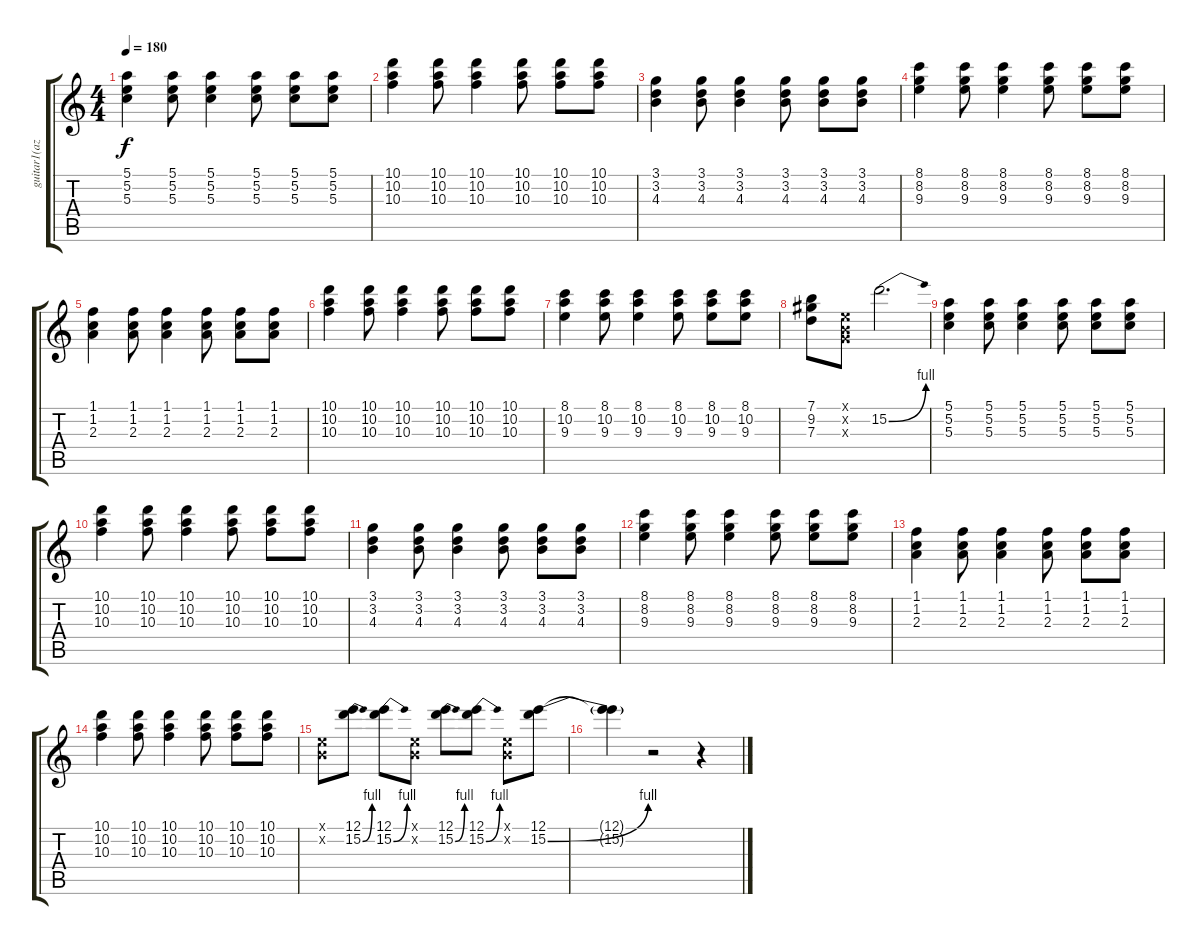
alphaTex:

\track ("guitar1(azusa)" "guitar1(az") {instrument overdrivenguitar}
\staff {score tabs}
\tuning (E4 B3 G3 D3 A2 E2) {hide}
\ts (4 4)
\tempo 180
\clef g2
\ks c
(5.1 5.2 5.3).4{dy f} (5.1 5.2 5.3).8 (5.1 5.2 5.3).4 (5.1 5.2 5.3).8 (5.1 5.2 5.3).8 (5.1 5.2 5.3).8 |
(10.1 10.2 10.3).4 (10.1 10.2 10.3).8 (10.1 10.2 10.3).4 (10.1 10.2 10.3).8 (10.1 10.2 10.3).8 (10.1 10.2 10.3).8 |
(3.1 3.2 4.3).4 (3.1 3.2 4.3).8 (3.1 3.2 4.3).4 (3.1 3.2 4.3).8 (3.1 3.2 4.3).8 (3.1 3.2 4.3).8 |
(8.1 8.2 9.3).4 (8.1 8.2 9.3).8 (8.1 8.2 9.3).4 (8.1 8.2 9.3).8 (8.1 8.2 9.3).8 (8.1 8.2 9.3).8 |
(1.1 1.2 2.3).4 (1.1 1.2 2.3).8 (1.1 1.2 2.3).4 (1.1 1.2 2.3).8 (1.1 1.2 2.3).8 (1.1 1.2 2.3).8 |
(10.1 10.2 10.3).4 (10.1 10.2 10.3).8 (10.1 10.2 10.3).4 (10.1 10.2 10.3).8 (10.1 10.2 10.3).8 (10.1 10.2 10.3).8 |
(8.1 10.2 9.3).4 (8.1 10.2 9.3).8 (8.1 10.2 9.3).4 (8.1 10.2 9.3).8 (8.1 10.2 9.3).8 (8.1 10.2 9.3).8 |
(7.1 9.2 7.3).8 (0.1{x} 0.2{x} 0.3{x}).8 15.2{be (bend 0 0 60 4)}.2{d} |
(5.1 5.2 5.3).4 (5.1 5.2 5.3).8 (5.1 5.2 5.3).4 (5.1 5.2 5.3).8 (5.1 5.2 5.3).8 (5.1 5.2 5.3).8 |
(10.1 10.2 10.3).4 (10.1 10.2 10.3).8 (10.1 10.2 10.3).4 (10.1 10.2 10.3).8 (10.1 10.2 10.3).8 (10.1 10.2 10.3).8 |
(3.1 3.2 4.3).4 (3.1 3.2 4.3).8 (3.1 3.2 4.3).4 (3.1 3.2 4.3).8 (3.1 3.2 4.3).8 (3.1 3.2 4.3).8 |
(8.1 8.2 9.3).4 (8.1 8.2 9.3).8 (8.1 8.2 9.3).4 (8.1 8.2 9.3).8 (8.1 8.2 9.3).8 (8.1 8.2 9.3).8 |
(1.1 1.2 2.3).4 (1.1 1.2 2.3).8 (1.1 1.2 2.3).4 (1.1 1.2 2.3).8 (1.1 1.2 2.3).8 (1.1 1.2 2.3).8 |
(10.1 10.2 10.3).4 (10.1 10.2 10.3).8 (10.1 10.2 10.3).4 (10.1 10.2 10.3).8 (10.1 10.2 10.3).8 (10.1 10.2 10.3).8 |
(0.1{x} 0.2{x}).8 (12.1 15.2{be (bend 0 0 60 4)}).8 (12.1 15.2{be (bend 0 0 60 4)}).8 (0.1{x} 0.2{x}).8 (12.1 15.2{be (bend 0 0 60 4)}).8 (12.1 15.2{be (bend 0 0 60 4)}).8 (0.1{x} 0.2{x}).8 (12.1 15.2{be (bend 0 0 60 4)}).8 |
(12.1{t} 15.2{t}).4 r.2 r.4
